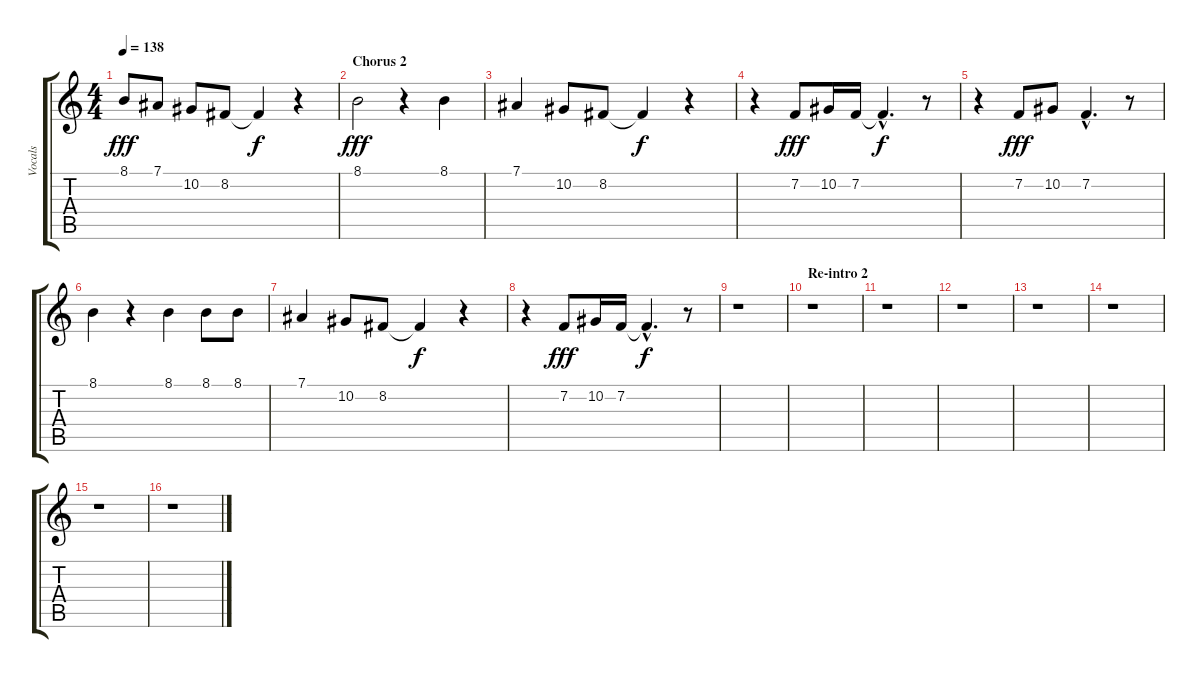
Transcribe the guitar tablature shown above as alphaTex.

\track ("Vocals" "Vocals") {instrument altosax}
\staff {score tabs}
\tuning (Eb4 Bb3 Gb3 Db3 Ab2 Eb2) {hide}
\ts (4 4)
\tempo 138
\clef g2
\ks c
8.1.8{dy fff} 7.1.8 10.2.8 8.2.8 8.2{t}.4{dy f} r.4 |
\section ("" "Chorus 2")
8.1.2{dy fff} r.4 8.1.4 |
7.1.4 10.2.8 8.2.8 8.2{t}.4{dy f} r.4 |
r.4 7.2.8{dy fff} 10.2.16 7.2.16 7.2{hac t}.4{d dy f} r.8 |
r.4 7.2.8{dy fff} 10.2.8 7.2{hac}.4{d} r.8 |
8.1.4 r.4 8.1.4 8.1.8 8.1.8 |
7.1.4 10.2.8 8.2.8 8.2{t}.4{dy f} r.4 |
r.4 7.2.8{dy fff} 10.2.16 7.2.16 7.2{hac t}.4{d dy f} r.8 |
r.1 |
\section ("" "Re-intro 2")
r.1 |
r.1 |
r.1 |
r.1 |
r.1 |
r.1 |
r.1
